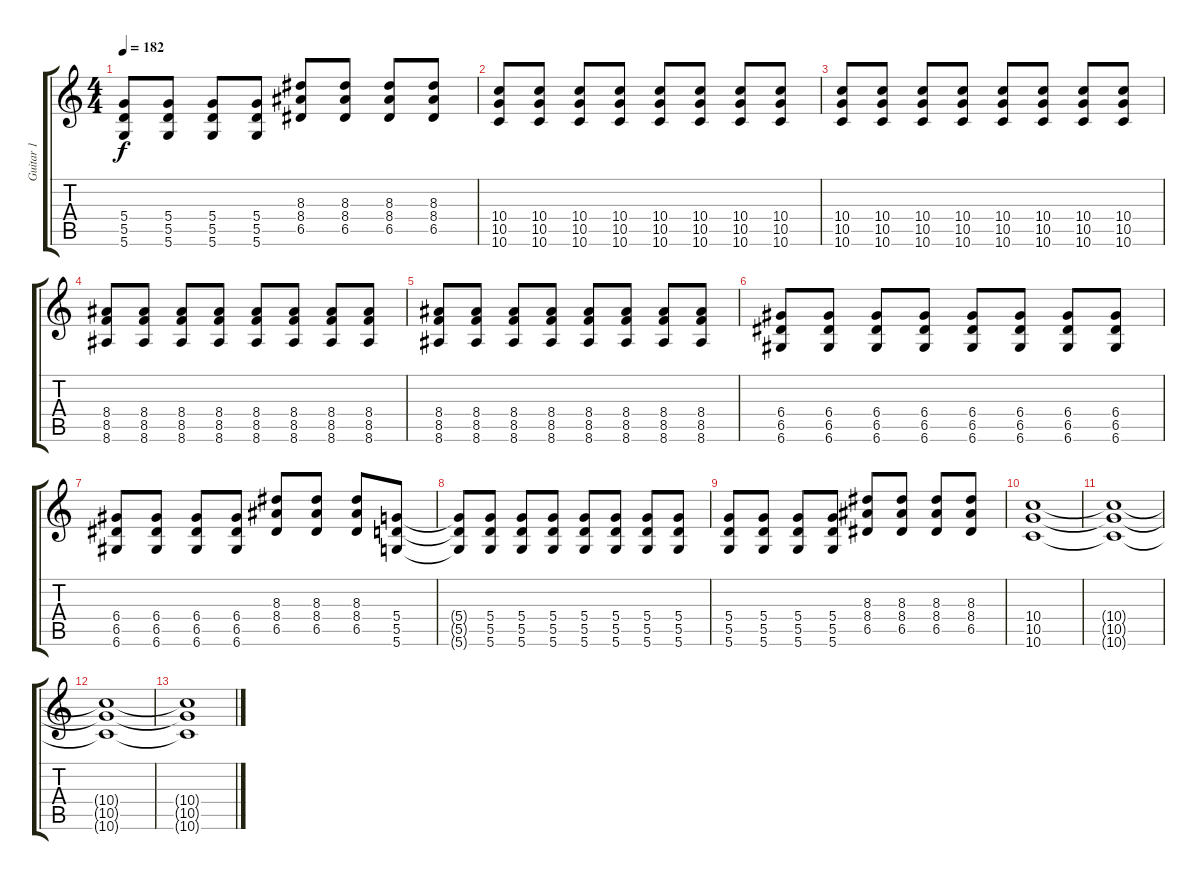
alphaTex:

\track ("Guitar 1" "Guitar 1") {instrument distortionguitar}
\staff {score tabs}
\tuning (E4 B3 G3 D3 A2 D2) {hide}
\ts (4 4)
\tempo 182
\clef g2
\ks c
(5.4 5.5 5.6).8{dy f} (5.4 5.5 5.6).8 (5.4 5.5 5.6).8 (5.4 5.5 5.6).8 (8.3 8.4 6.5).8 (8.3 8.4 6.5).8 (8.3 8.4 6.5).8 (8.3 8.4 6.5).8 |
(10.4 10.5 10.6).8 (10.4 10.5 10.6).8 (10.4 10.5 10.6).8 (10.4 10.5 10.6).8 (10.4 10.5 10.6).8 (10.4 10.5 10.6).8 (10.4 10.5 10.6).8 (10.4 10.5 10.6).8 |
(10.4 10.5 10.6).8 (10.4 10.5 10.6).8 (10.4 10.5 10.6).8 (10.4 10.5 10.6).8 (10.4 10.5 10.6).8 (10.4 10.5 10.6).8 (10.4 10.5 10.6).8 (10.4 10.5 10.6).8 |
(8.4 8.5 8.6).8 (8.4 8.5 8.6).8 (8.4 8.5 8.6).8 (8.4 8.5 8.6).8 (8.4 8.5 8.6).8 (8.4 8.5 8.6).8 (8.4 8.5 8.6).8 (8.4 8.5 8.6).8 |
(8.4 8.5 8.6).8 (8.4 8.5 8.6).8 (8.4 8.5 8.6).8 (8.4 8.5 8.6).8 (8.4 8.5 8.6).8 (8.4 8.5 8.6).8 (8.4 8.5 8.6).8 (8.4 8.5 8.6).8 |
(6.4 6.5 6.6).8 (6.4 6.5 6.6).8 (6.4 6.5 6.6).8 (6.4 6.5 6.6).8 (6.4 6.5 6.6).8 (6.4 6.5 6.6).8 (6.4 6.5 6.6).8 (6.4 6.5 6.6).8 |
(6.4 6.5 6.6).8 (6.4 6.5 6.6).8 (6.4 6.5 6.6).8 (6.4 6.5 6.6).8 (8.3 8.4 6.5).8 (8.3 8.4 6.5).8 (8.3 8.4 6.5).8 (5.4 5.5 5.6).8 |
(5.4{t} 5.5{t} 5.6{t}).8 (5.4 5.5 5.6).8 (5.4 5.5 5.6).8 (5.4 5.5 5.6).8 (5.4 5.5 5.6).8 (5.4 5.5 5.6).8 (5.4 5.5 5.6).8 (5.4 5.5 5.6).8 |
(5.4 5.5 5.6).8 (5.4 5.5 5.6).8 (5.4 5.5 5.6).8 (5.4 5.5 5.6).8 (8.3 8.4 6.5).8 (8.3 8.4 6.5).8 (8.3 8.4 6.5).8 (8.3 8.4 6.5).8 |
(10.4 10.5 10.6).1{volume 3} |
(10.4{t} 10.5{t} 10.6{t}).1 |
(10.4{t} 10.5{t} 10.6{t}).1 |
(10.4{t} 10.5{t} 10.6{t}).1
